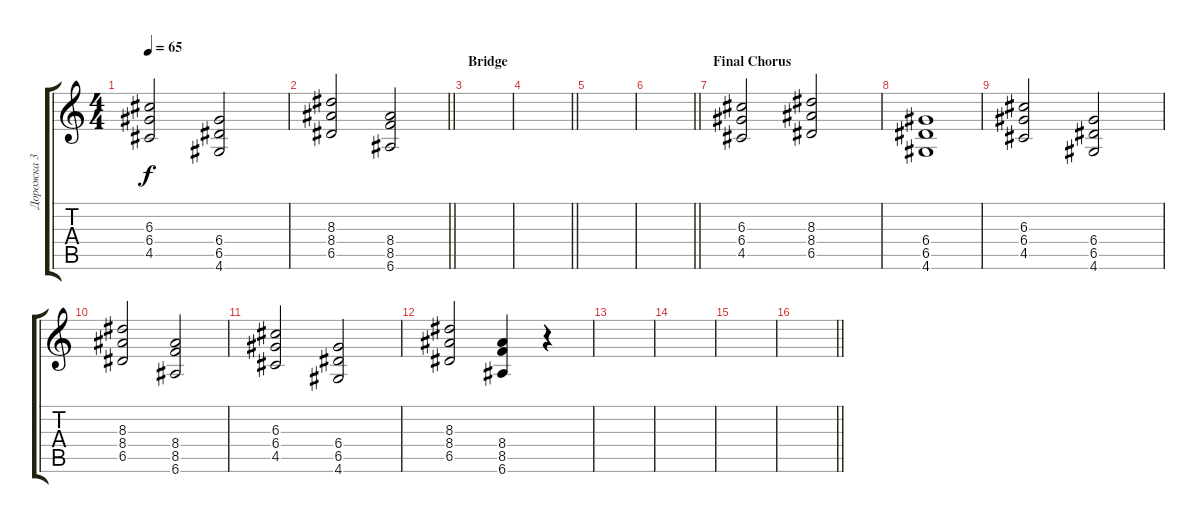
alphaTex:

\track ("Дорожка 3" "Дорожка 3") {instrument overdrivenguitar}
\staff {score tabs}
\tuning (E4 B3 G3 D3 A2 E2) {hide}
\ts (4 4)
\tempo 65
\clef g2
\ks c
(6.3 6.4 4.5).2{dy f} (6.4 6.5 4.6).2 |
\barLineRight lightlight
(8.3 8.4 6.5).2 (8.4 8.5 6.6).2 |
\section ("" "Bridge")
|
\barLineRight lightlight
|
|
\barLineRight lightlight
|
\section ("" "Final Chorus")
(6.3 6.4 4.5).2 (8.3 8.4 6.5).2 |
(6.4 6.5 4.6).1 |
(6.3 6.4 4.5).2 (6.4 6.5 4.6).2 |
(8.3 8.4 6.5).2 (8.4 8.5 6.6).2 |
(6.3 6.4 4.5).2 (6.4 6.5 4.6).2 |
(8.3 8.4 6.5).2 (8.4 8.5 6.6).4 r.4 |
|
|
|
\barLineRight lightlight
